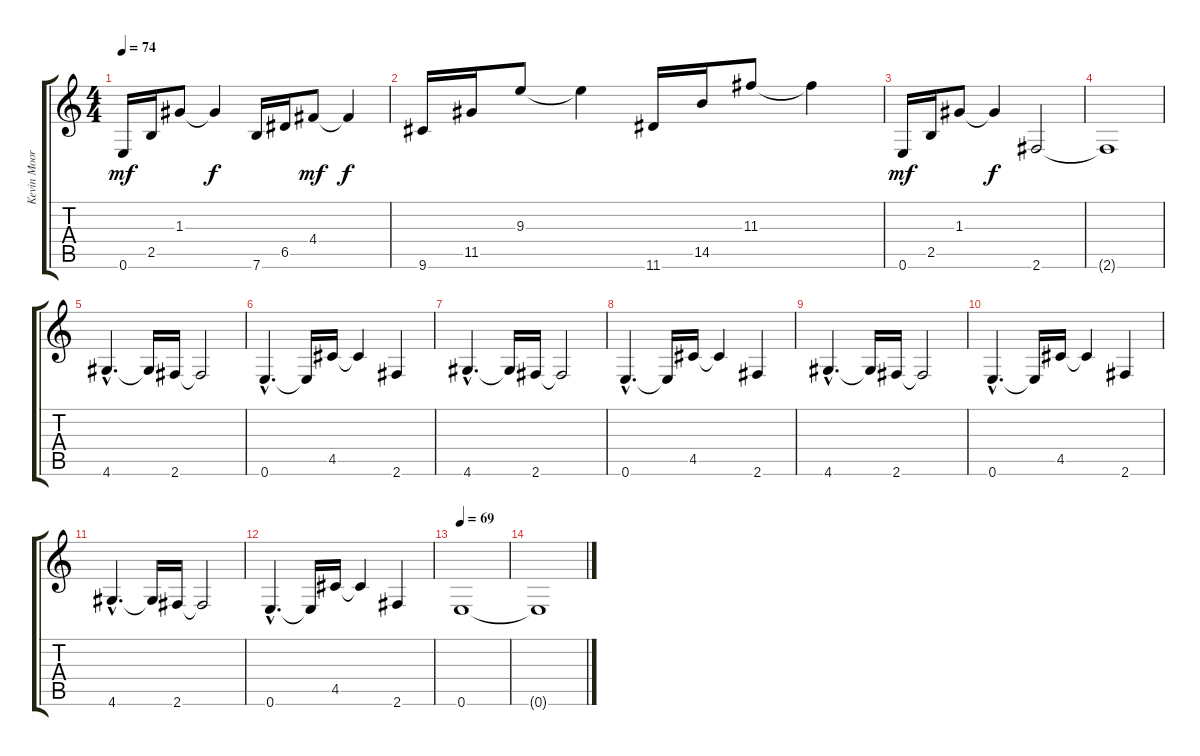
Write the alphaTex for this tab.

\track ("Kevin Moore" "Kevin Moor") {instrument acousticguitarnylon}
\staff {score tabs}
\tuning (E4 B3 G3 D3 A2 E2) {hide}
\ts (4 4)
\tempo 74
\clef g2
\ks c
0.6.16{dy mf} 2.5.16 1.3.8 1.3{t}.4{dy f} 7.6.16 6.5.16 4.4.8{dy mf} 4.4{t}.4{dy f} |
9.6.16 11.5.16 9.3.8 9.3{t}.4 11.6.16 14.5.16 11.3.8 11.3{t}.4 |
0.6.16{dy mf} 2.5.16 1.3.8 1.3{t}.4{dy f} 2.6.2 |
2.6{t}.1 |
4.6{hac}.4{d} 4.6{t}.16 2.6.16 2.6{t}.2 |
0.6{hac}.4{d} 0.6{t}.16 4.5.16 4.5{t}.4 2.6.4 |
4.6{hac}.4{d} 4.6{t}.16 2.6.16 2.6{t}.2 |
0.6{hac}.4{d} 0.6{t}.16 4.5.16 4.5{t}.4 2.6.4 |
4.6{hac}.4{d} 4.6{t}.16 2.6.16 2.6{t}.2 |
0.6{hac}.4{d} 0.6{t}.16 4.5.16 4.5{t}.4 2.6.4 |
4.6{hac}.4{d} 4.6{t}.16 2.6.16 2.6{t}.2 |
0.6{hac}.4{d} 0.6{t}.16 4.5.16 4.5{t}.4 2.6.4 |
\tempo 69
0.6.1 |
0.6{t}.1
